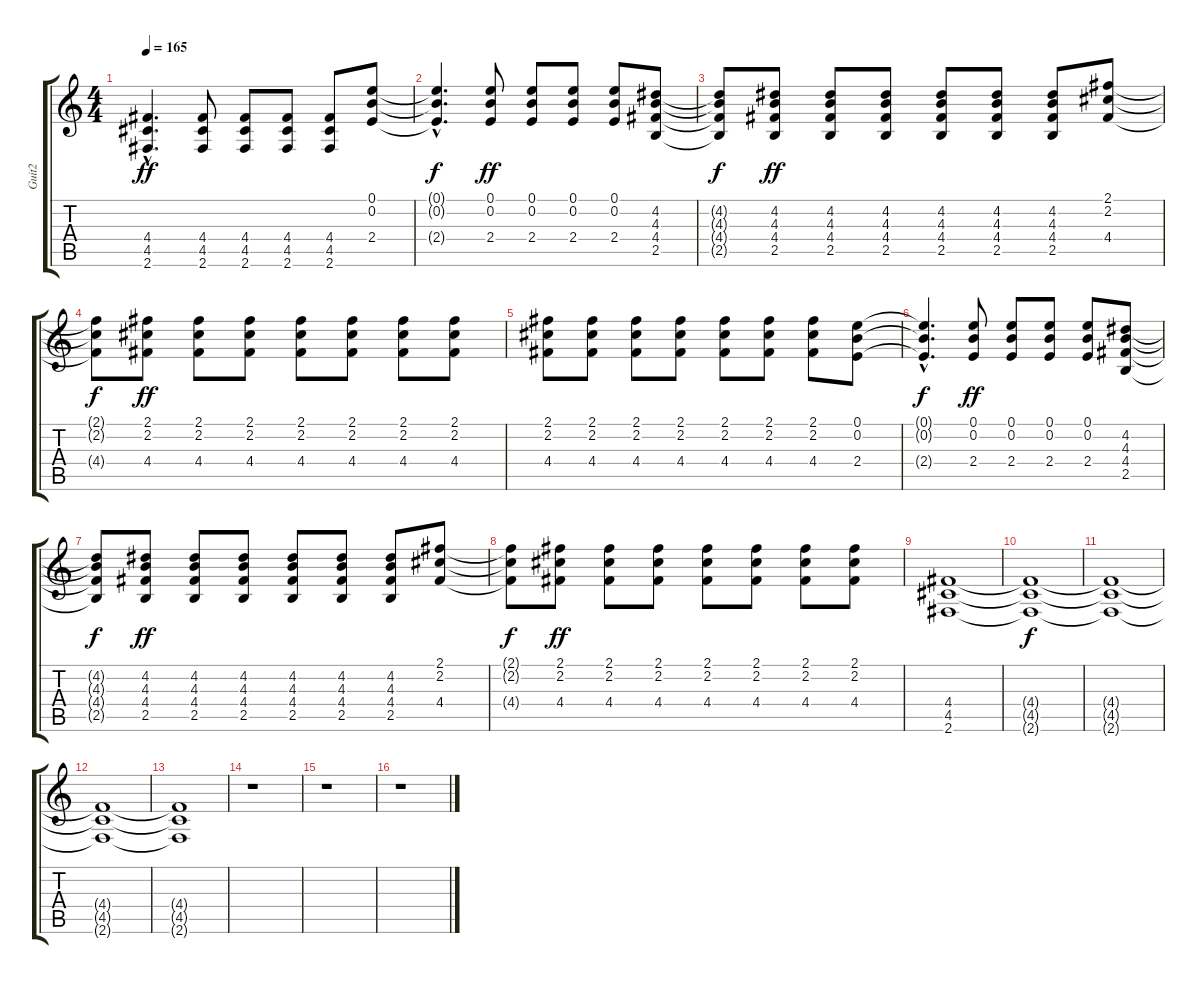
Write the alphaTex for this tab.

\track ("Guit2" "Guit2") {instrument distortionguitar}
\staff {score tabs}
\tuning (E4 B3 G3 D3 A2 E2) {hide}
\ts (4 4)
\tempo 165
\clef g2
\ks c
(4.4{hac} 4.5{hac} 2.6{hac}).4{d dy ff} (4.4 4.5 2.6).8 (4.4 4.5 2.6).8 (4.4 4.5 2.6).8 (4.4 4.5 2.6).8 (0.1 0.2 2.4).8 |
(0.1{hac t} 0.2{hac t} 2.4{hac t}).4{d dy f} (0.1 0.2 2.4).8{dy ff} (0.1 0.2 2.4).8 (0.1 0.2 2.4).8 (0.1 0.2 2.4).8 (4.2 4.3 4.4 2.5).8 |
(4.2{t} 4.3{t} 4.4{t} 2.5{t}).8{dy f} (4.2 4.3 4.4 2.5).8{dy ff} (4.2 4.3 4.4 2.5).8 (4.2 4.3 4.4 2.5).8 (4.2 4.3 4.4 2.5).8 (4.2 4.3 4.4 2.5).8 (4.2 4.3 4.4 2.5).8 (2.1 2.2 4.4).8 |
(2.1{t} 2.2{t} 4.4{t}).8{dy f} (2.1 2.2 4.4).8{dy ff} (2.1 2.2 4.4).8 (2.1 2.2 4.4).8 (2.1 2.2 4.4).8 (2.1 2.2 4.4).8 (2.1 2.2 4.4).8 (2.1 2.2 4.4).8 |
(2.1 2.2 4.4).8 (2.1 2.2 4.4).8 (2.1 2.2 4.4).8 (2.1 2.2 4.4).8 (2.1 2.2 4.4).8 (2.1 2.2 4.4).8 (2.1 2.2 4.4).8 (0.1 0.2 2.4).8 |
(0.1{hac t} 0.2{hac t} 2.4{hac t}).4{d dy f} (0.1 0.2 2.4).8{dy ff} (0.1 0.2 2.4).8 (0.1 0.2 2.4).8 (0.1 0.2 2.4).8 (4.2 4.3 4.4 2.5).8 |
(4.2{t} 4.3{t} 4.4{t} 2.5{t}).8{dy f} (4.2 4.3 4.4 2.5).8{dy ff} (4.2 4.3 4.4 2.5).8 (4.2 4.3 4.4 2.5).8 (4.2 4.3 4.4 2.5).8 (4.2 4.3 4.4 2.5).8 (4.2 4.3 4.4 2.5).8 (2.1 2.2 4.4).8 |
(2.1{t} 2.2{t} 4.4{t}).8{dy f} (2.1 2.2 4.4).8{dy ff} (2.1 2.2 4.4).8 (2.1 2.2 4.4).8 (2.1 2.2 4.4).8 (2.1 2.2 4.4).8 (2.1 2.2 4.4).8 (2.1 2.2 4.4).8 |
(4.4 4.5 2.6).1 |
(4.4{t} 4.5{t} 2.6{t}).1{dy f} |
(4.4{t} 4.5{t} 2.6{t}).1 |
(4.4{t} 4.5{t} 2.6{t}).1 |
(4.4{t} 4.5{t} 2.6{t}).1 |
r.1 |
r.1 |
r.1
